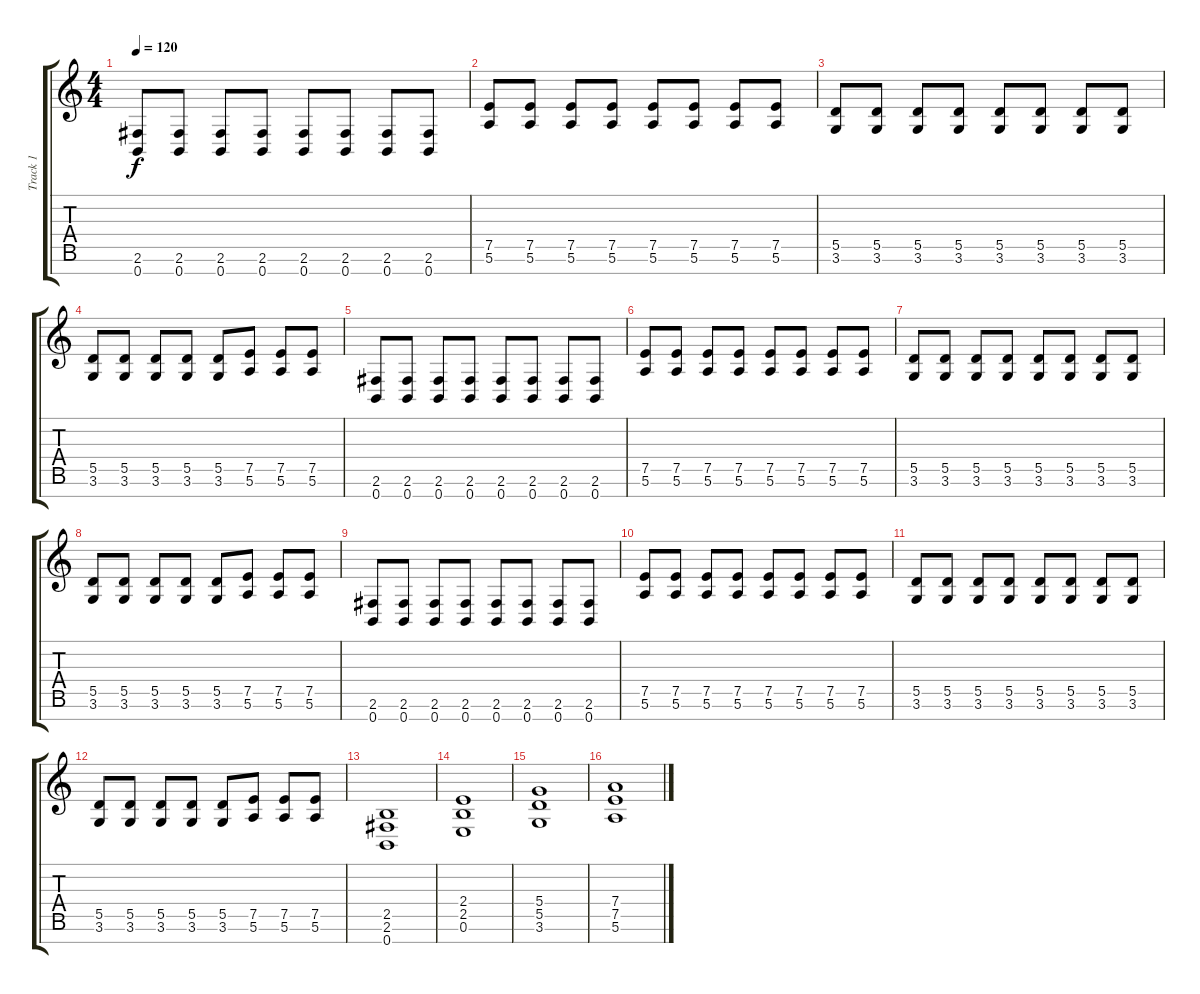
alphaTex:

\track ("Track 1" "Track 1") {instrument distortionguitar}
\staff {score tabs}
\tuning (E4 B3 G3 D3 A2 E2 B1) {hide}
\ts (4 4)
\tempo 120
\clef g2
\ks c
(2.6 0.7).8{dy f} (2.6 0.7).8 (2.6 0.7).8 (2.6 0.7).8 (2.6 0.7).8 (2.6 0.7).8 (2.6 0.7).8 (2.6 0.7).8 |
(7.5 5.6).8 (7.5 5.6).8 (7.5 5.6).8 (7.5 5.6).8 (7.5 5.6).8 (7.5 5.6).8 (7.5 5.6).8 (7.5 5.6).8 |
(5.5 3.6).8 (5.5 3.6).8 (5.5 3.6).8 (5.5 3.6).8 (5.5 3.6).8 (5.5 3.6).8 (5.5 3.6).8 (5.5 3.6).8 |
(5.5 3.6).8 (5.5 3.6).8 (5.5 3.6).8 (5.5 3.6).8 (5.5 3.6).8 (7.5 5.6).8 (7.5 5.6).8 (7.5 5.6).8 |
(2.6 0.7).8 (2.6 0.7).8 (2.6 0.7).8 (2.6 0.7).8 (2.6 0.7).8 (2.6 0.7).8 (2.6 0.7).8 (2.6 0.7).8 |
(7.5 5.6).8 (7.5 5.6).8 (7.5 5.6).8 (7.5 5.6).8 (7.5 5.6).8 (7.5 5.6).8 (7.5 5.6).8 (7.5 5.6).8 |
(5.5 3.6).8 (5.5 3.6).8 (5.5 3.6).8 (5.5 3.6).8 (5.5 3.6).8 (5.5 3.6).8 (5.5 3.6).8 (5.5 3.6).8 |
(5.5 3.6).8 (5.5 3.6).8 (5.5 3.6).8 (5.5 3.6).8 (5.5 3.6).8 (7.5 5.6).8 (7.5 5.6).8 (7.5 5.6).8 |
(2.6 0.7).8 (2.6 0.7).8 (2.6 0.7).8 (2.6 0.7).8 (2.6 0.7).8 (2.6 0.7).8 (2.6 0.7).8 (2.6 0.7).8 |
(7.5 5.6).8 (7.5 5.6).8 (7.5 5.6).8 (7.5 5.6).8 (7.5 5.6).8 (7.5 5.6).8 (7.5 5.6).8 (7.5 5.6).8 |
(5.5 3.6).8 (5.5 3.6).8 (5.5 3.6).8 (5.5 3.6).8 (5.5 3.6).8 (5.5 3.6).8 (5.5 3.6).8 (5.5 3.6).8 |
(5.5 3.6).8 (5.5 3.6).8 (5.5 3.6).8 (5.5 3.6).8 (5.5 3.6).8 (7.5 5.6).8 (7.5 5.6).8 (7.5 5.6).8 |
(2.5 2.6 0.7).1 |
(2.4 2.5 0.6).1 |
(5.4 5.5 3.6).1 |
(7.4 7.5 5.6).1
